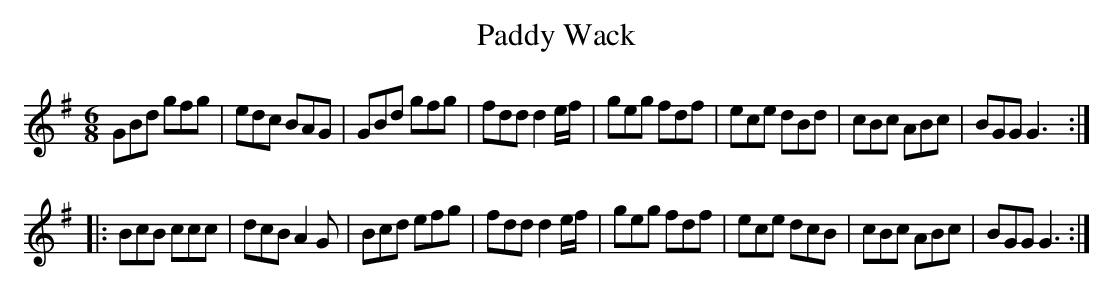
X:1
T:Paddy Wack
M:6/8
L:1/8
K:G
GBd gfg | edc BAG | GBd gfg | fdd d2 e/f/ | geg fdf | ece dBd | cBc ABc | BGG G3 :|
|: BcB ccc | dcB A2G | Bcd efg | fdd d2 e/f/ | geg fdf | ece dcB | cBc ABc | BGG G3 :|
